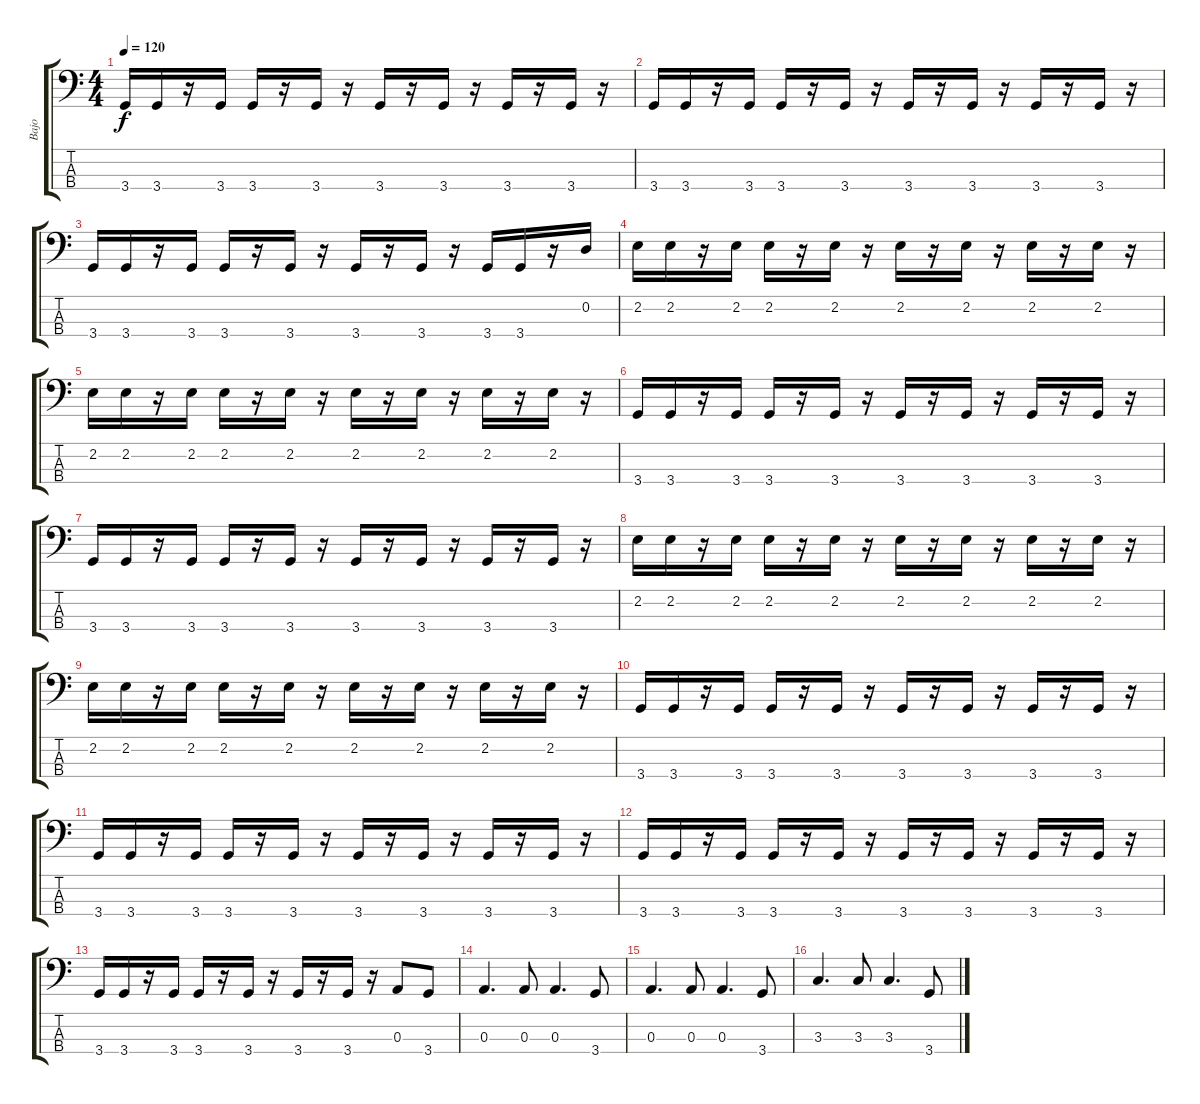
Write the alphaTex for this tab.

\track ("Bajo" "Bajo") {instrument electricbasspick}
\staff {score tabs}
\tuning (G2 D2 A1 E1) {hide}
\ts (4 4)
\tempo 120
\clef f4
\ks c
3.4.16{dy f} 3.4.16 r.16 3.4.16 3.4.16 r.16 3.4.16 r.16 3.4.16 r.16 3.4.16 r.16 3.4.16 r.16 3.4.16 r.16 |
3.4.16 3.4.16 r.16 3.4.16 3.4.16 r.16 3.4.16 r.16 3.4.16 r.16 3.4.16 r.16 3.4.16 r.16 3.4.16 r.16 |
3.4.16 3.4.16 r.16 3.4.16 3.4.16 r.16 3.4.16 r.16 3.4.16 r.16 3.4.16 r.16 3.4.16 3.4.16 r.16 0.2.16 |
2.2.16 2.2.16 r.16 2.2.16 2.2.16 r.16 2.2.16 r.16 2.2.16 r.16 2.2.16 r.16 2.2.16 r.16 2.2.16 r.16 |
2.2.16 2.2.16 r.16 2.2.16 2.2.16 r.16 2.2.16 r.16 2.2.16 r.16 2.2.16 r.16 2.2.16 r.16 2.2.16 r.16 |
3.4.16 3.4.16 r.16 3.4.16 3.4.16 r.16 3.4.16 r.16 3.4.16 r.16 3.4.16 r.16 3.4.16 r.16 3.4.16 r.16 |
3.4.16 3.4.16 r.16 3.4.16 3.4.16 r.16 3.4.16 r.16 3.4.16 r.16 3.4.16 r.16 3.4.16 r.16 3.4.16 r.16 |
2.2.16 2.2.16 r.16 2.2.16 2.2.16 r.16 2.2.16 r.16 2.2.16 r.16 2.2.16 r.16 2.2.16 r.16 2.2.16 r.16 |
2.2.16 2.2.16 r.16 2.2.16 2.2.16 r.16 2.2.16 r.16 2.2.16 r.16 2.2.16 r.16 2.2.16 r.16 2.2.16 r.16 |
3.4.16 3.4.16 r.16 3.4.16 3.4.16 r.16 3.4.16 r.16 3.4.16 r.16 3.4.16 r.16 3.4.16 r.16 3.4.16 r.16 |
3.4.16 3.4.16 r.16 3.4.16 3.4.16 r.16 3.4.16 r.16 3.4.16 r.16 3.4.16 r.16 3.4.16 r.16 3.4.16 r.16 |
3.4.16 3.4.16 r.16 3.4.16 3.4.16 r.16 3.4.16 r.16 3.4.16 r.16 3.4.16 r.16 3.4.16 r.16 3.4.16 r.16 |
3.4.16 3.4.16 r.16 3.4.16 3.4.16 r.16 3.4.16 r.16 3.4.16 r.16 3.4.16 r.16 0.3.8 3.4.8 |
0.3.4{d} 0.3.8 0.3.4{d} 3.4.8 |
0.3.4{d} 0.3.8 0.3.4{d} 3.4.8 |
3.3.4{d} 3.3.8 3.3.4{d} 3.4.8
